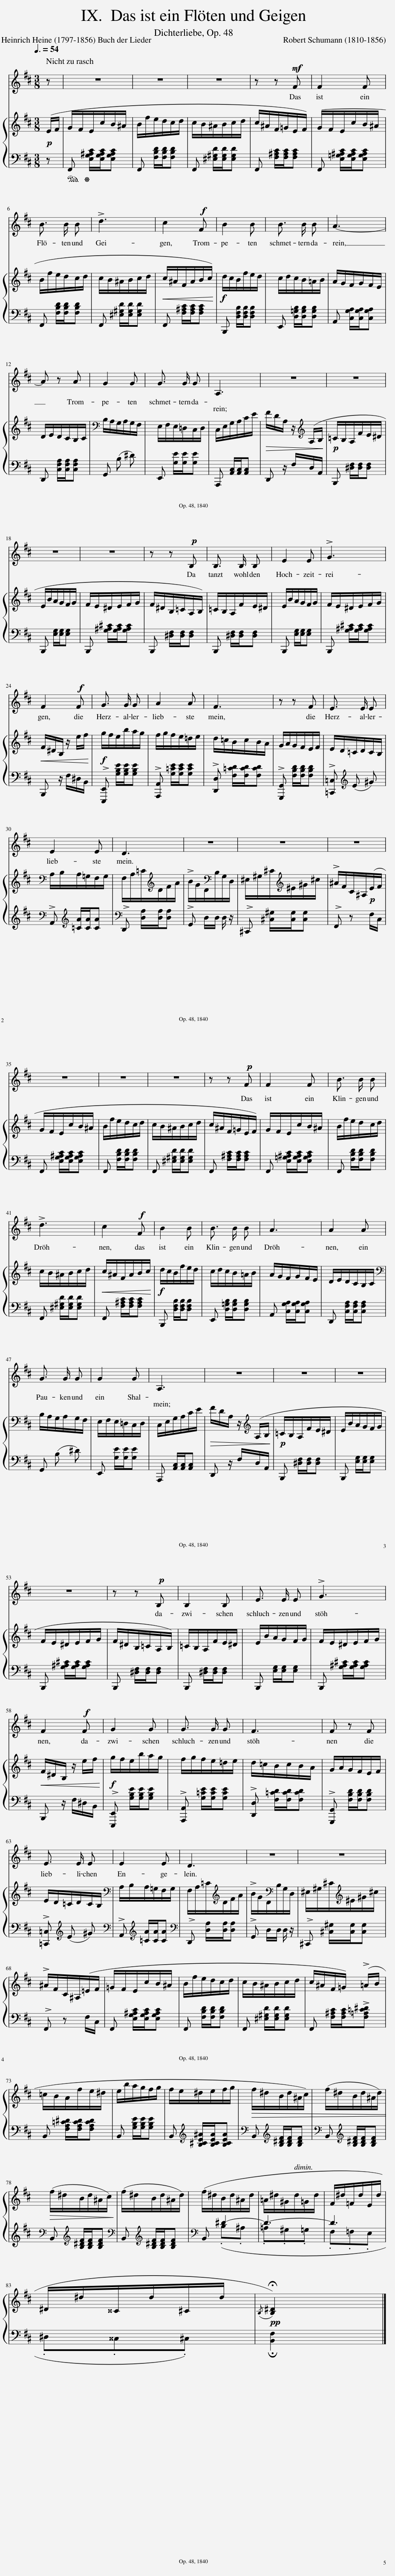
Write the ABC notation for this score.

X:1
%%score 1 { 2 | ( 3 4 ) }
L:1/8
Q:3/8=54
M:3/8
I:linebreak $
K:D
V:1 treble
V:2 treble
V:3 bass
V:4 bass
V:1
 z | z3 | z3 | z3 | z z!mf! F | %5
 F2 F |$ B3/2 B/ B | !>!d3 | c2!f! F | B2 B | %10
 B3/2 B/ B | A3- |$ A z A | G2 G | G3/2 G/ G | %15
 A,3 | z3 | z3 |$ z3 | z3 | %20
 z z!p! B, | B,3/2 B,/ B, | E2 E | !>!G3 |$ F2!f! F | %25
 G3/2 G/ G | A2 A | F3 | z z F | E3/2 E/ E |$ %30
 E2 E | D3 | z3 | z3 | z3 |$ %35
 z3 | z3 | z3 | z z!p! F | F2 F | %40
 B3/2 B/ B |$ !>!d3 | c2!f! F | B2 B | B3/2 B/ B | %45
 A3 | A2 A |$ G3/2 G/ G | G2 G | A,3 | %50
 z3 | z3 | z3 |$ z3 | z z!p! B, | %55
 B,2 B, | E3/2 E/ E | !>!G3 |$ F2!f! F | G2 G | %60
 G3/2 G/ G | F3 | F z F |$ E3/2 E/ E | E2 E | %65
 D3 | z3 | z3 |$ z3 | z3 | %70
 z3 | z3 | z3 |$ z3 | z3 | %75
 z3 | z3 | z3 |$ z3 | z3 | %80
 z3 | z3 | z3 |$ z3 | !fermata!z2 |] %85
V:2
!p! (E/F/ | G/F/E/c/B/^A/ | B/f/e/d/c/d/ | c/B/^A/B/c/d/ | c/^A/F/=G/E/F/) | %5
 (G/F/E/c/B/^A/ |$ B/f/e/d/c/d/ | c/B/^A/B/c/d/ |!<(! c/^A/F/A/B/c/)!<)! |!f! d/c/B/f/e/d/ | %10
 c/d/c/B/=A/B/ | A/G/F/G/F/E/ |$ D/E/D/C/B,/C/ |[K:bass] B,/A,/G,/A,/G,/F,/ | E,/F,/E,/=D,/C,/D,/ | %15
 C,/E,/G,/A,/C/E/ |!>(! F/D/A,/ z/[K:treble] (A,/B,/!>)! |!p! =C/B,/A,/F/E/^D/ |$ E/B/A/G/F/G/ | F/E/^D/E/F/G/ | %20
 F/^D/B,/=C/A,/B,/) | =C/B,/A,/F/E/^D/ | E/B/A/G/F/G/ | F/E/^D/E/F/G/ |$!<(! F/^D/B,/ z/ e/f/!<)! | %25
!f! g/f/e/b/a/g/ | f/g/f/e/=d/e/ | d/=c/B/c/B/A/ | G/A/G/F/E/F/ | E/D/=C/D/C/B,/ |$ %30
[K:bass] A,/B,/A,/=G,/F,/G,/ | F,/A,/=C/[K:treble]D/F/A/ | !>!B/G/D/[K:bass]B,/G,/D,/ | ^E,/^G,/^C/[K:treble]^E/^G/^c/ | !>!^A/F/C/^A,/!p!(E/F/ |$ %35
 G/F/E/c/B/^A/ | B/f/e/d/c/d/ | c/B/^A/B/c/d/ | c/^A/F/=G/E/F/) | G/F/E/c/B/^A/ | %40
 B/f/e/d/c/d/ |$ c/B/^A/B/c/d/ |!<(! c/^A/F/A/B/c/!<)! |!f! d/c/B/f/e/d/ | c/d/c/B/=A/B/ | %45
 A/G/F/G/F/E/ | D/E/D/C/B,/C/ |$[K:bass] B,/A,/G,/A,/G,/F,/ | E,/F,/E,/=D,/C,/D,/ | C,/E,/G,/A,/C/E/ | %50
!>(! F/D/A,/ z/[K:treble] (A,/B,/!>)! |!p! =C/B,/A,/F/E/^D/ | E/B/A/G/F/G/ |$ F/E/^D/E/F/G/ | F/^D/B,/=C/A,/B,/) | %55
 =C/B,/A,/F/E/^D/ | E/B/A/G/F/G/ | F/E/^D/E/F/G/ |$!<(! F/^D/B,/ z/ e/f/!<)! |!f! g/f/e/b/a/g/ | %60
 f/g/f/e/=d/e/ | d/=c/B/c/B/A/ | G/A/G/F/E/F/ |$ E/D/=C/D/C/B,/ |[K:bass] A,/B,/A,/=G,/F,/G,/ | %65
 F,/A,/=C/[K:treble]D/F/A/ | !>!B/G/D/[K:bass]B,/G,/D,/ | ^E,/^G,/^C/[K:treble]^E/^G/^c/ |$ !>!^A/F/C/^A,/(=E/F/ | =G/F/E/c/B/^A/ | %70
 B/f/e/d/c/d/ | c/B/^A/B/c/d/ | c/^A/F/=G/) (!>!=A/B/ |$ =c/B/A/f/e/^d/ | e/b/a/g/f/g/ | %75
 f/e/^d/e/f/g/ |!>(! f/^d/B/d/^A/c/) | (f/^d/B/d/^A/d/) |$ (f/^d/B/d/^A/c/)!>)! | (f/^d/B/d/^A/d/) | %80
 (f/^d/B/d/^A/d/ | =A/^d/^G/d/=G/d/ | F/^d/=F/d/E/d/ |$ ^D/^d/^^C/d/^C/d/ |!pp!{/!fermata!B,} !fermata![B,^D]2) |] %85
V:3
 z |!ped! F,,!ped-up! [E,G,^A,C]/[E,G,A,C]/[E,G,A,C] | F,, [F,B,D]/[F,B,D]/[F,B,D] | F,, [^E,^G,D]/[E,G,D]/[E,G,D] | F,, [F,^A,C]/[F,A,C]/[F,A,C] | %5
 F,, [E,=G,^A,C]/[E,G,A,C]/[E,G,A,C] |$ F,, [F,B,D]/[F,B,D]/[F,B,D] | F,, [^E,^G,D]/[E,G,D]/[E,G,D] | F,, [F,^A,C]/[F,A,C]/[F,A,C] | B,,, [D,F,B,]/[D,F,B,]/[D,F,B,] | %10
 E,, [D,=G,B,]/[D,G,B,]/[D,G,B,] | A,, [C,G,A,]/[C,G,A,]/[C,G,A,] |$ D,, [C,F,A,]/[C,F,A,]/[C,F,A,] | G,, (B, ^D) | E,, [G,E]/[G,E]/[G,E] | %15
 A,,, [A,,C,]/[A,,C,]/[A,,C,] | D,, z/ F,/D,/A,,/ | B,,, [^D,F,]/[D,F,]/[D,F,] |$ B,,, [E,G,]/[E,G,]/[E,G,] | B,,, [G,^A,^C]/[G,A,C]/[G,A,C] | %20
 B,,, [^D,F,]/[D,F,]/[D,F,] | B,,, [^D,F,]/[D,F,]/[D,F,] | B,,, [E,G,]/[E,G,]/[E,G,] | B,,, [G,^A,^C]/[G,A,C]/[G,A,C] |$ B,,, z/ F,/^D,/B,,/ | %25
 !>![E,,,E,,] [G,B,E]/[G,B,E]/[G,B,E] | !>![A,,,A,,] [G,=CE]/[G,CE]/[G,CE] | !>![D,,D,] [F,=CD]/[F,CD]/[F,CD] | !>![G,,,G,,] [F,B,D]/[F,B,D]/[F,B,D] | !>![=C,,=C,][K:treble] (E ^G) |$ %30
[K:bass] !>!A,,[K:treble] [=CA]/[CA]/[CA] |[K:bass] !>!D,, [D,A,]/[D,A,]/[D,A,] | !>!G,, D,/D,/ D,/ z/ | !>!^C,, [^C,^G,]/[C,G,]/[C,G,] | !>!F,, z F,/C,/ |$ %35
 F,, [E,G,^A,C]/[E,G,A,C]/[E,G,A,C] | F,, [F,B,D]/[F,B,D]/[F,B,D] | F,, [^E,^G,D]/[E,G,D]/[E,G,D] | F,, [F,^A,C]/[F,A,C]/[F,A,C] | F,, [E,=G,^A,C]/[E,G,A,C]/[E,G,A,C] | %40
 F,, [F,B,D]/[F,B,D]/[F,B,D] |$ F,, [^E,^G,D]/[E,G,D]/[E,G,D] | F,, [F,^A,C]/[F,A,C]/[F,A,C] | B,,, [D,F,B,]/[D,F,B,]/[D,F,B,] | E,, [D,=G,B,]/[D,G,B,]/[D,G,B,] | %45
 A,, [C,G,A,]/[C,G,A,]/[C,G,A,] | D,, [C,F,A,]/[C,F,A,]/[C,F,A,] |$ G,, (B, ^D) | E,, [G,E]/[G,E]/[G,E] | A,,, [A,,C,]/[A,,C,]/[A,,C,] | %50
 D,, z/ F,/D,/A,,/ | B,,, [^D,F,]/[D,F,]/[D,F,] | B,,, [E,G,]/[E,G,]/[E,G,] |$ B,,, [G,^A,^C]/[G,A,C]/[G,A,C] | B,,, [^D,F,]/[D,F,]/[D,F,] | %55
 B,,, [^D,F,]/[D,F,]/[D,F,] | B,,, [E,G,]/[E,G,]/[E,G,] | B,,, [G,^A,^C]/[G,A,C]/[G,A,C] |$ B,,, z/ F,/^D,/B,,/ | !>![E,,,E,,] [G,B,E]/[G,B,E]/[G,B,E] | %60
 !>![A,,,A,,] [G,=CE]/[G,CE]/[G,CE] | !>![D,,D,] [F,=CD]/[F,CD]/[F,CD] | !>![G,,,G,,] [F,B,D]/[F,B,D]/[F,B,D] |$ !>![=C,,=C,][K:treble] (E ^G) |[K:bass] !>!A,,[K:treble] [=CA]/[CA]/[CA] | %65
[K:bass] !>!D,, [D,A,]/[D,A,]/[D,A,] | !>!G,, D,/D,/ D,/ z/ | !>!^C,, [^C,^G,]/[C,G,]/[C,G,] |$ !>!F,, z F,/C,/ | F,, [E,G,^A,C]/[E,G,A,C]/[E,G,A,C] | %70
 F,, [F,B,D]/[F,B,D]/[F,B,D] | F,, [^E,^G,D]/[E,G,D]/[E,G,D] | F,, [F,^A,C]/[F,A,C]/!>![F,=A,=C^D] |$ B,, [F,A,=C^D]/[F,A,CD]/[F,A,CD] | B,, [G,B,E]/[G,B,E]/[G,B,E] | %75
 B,,[K:treble] [B,^CE^A]/[B,CEA]/[B,CEA] |[K:bass] B,,[K:treble] [B,^DF]/[B,DF]/[B,DF] |[K:bass] B,,[K:treble] [B,^DF]/[B,DF]/[B,DF] |$[K:bass] B,,[K:treble] [B,^DF]/[B,DF]/[B,DF] |[K:bass] B,,[K:treble] [B,^DF]/[B,DF]/[B,DF] | %80
[K:bass] B,, (.B,.^A, | .=A,.^G,.=G, | .F,.=F,.E, |$ .^D,.^^C,.^C,) | !fermata![B,,F,]2 |] %85
V:4
 x | x3 | x3 | x3 | x3 | %5
 x3 |$ x3 | x3 | x3 | x3 | %10
 x3 | x3 |$ x3 | x3 | x3 | %15
 x3 | x3 | x3 |$ x3 | x3 | %20
 x3 | x3 | x3 | x3 |$ x3 | %25
 x3 | x3 | x3 | x3 | x[K:treble] x2 |$ %30
[K:bass] x[K:treble] x2 |[K:bass] x3 | x3 | x3 | x3 |$ %35
 x3 | x3 | x3 | x3 | x3 | %40
 x3 |$ x3 | x3 | x3 | x3 | %45
 x3 | x3 |$ x3 | x3 | x3 | %50
 x3 | x3 | x3 |$ x3 | x3 | %55
 x3 | x3 | x3 |$ x3 | x3 | %60
 x3 | x3 | x3 |$ x[K:treble] x2 |[K:bass] x[K:treble] x2 | %65
[K:bass] x3 | x3 | x3 |$ x3 | x3 | %70
 x3 | x3 | x3 |$ x3 | x3 | %75
 x[K:treble] x2 |[K:bass] x[K:treble] x2 |[K:bass] x[K:treble] x2 |$[K:bass] x[K:treble] x2 |[K:bass] x[K:treble] x2 | %80
[K:bass] x ^D2- | D3- | D3 |$ x3 | x2 |] %85
